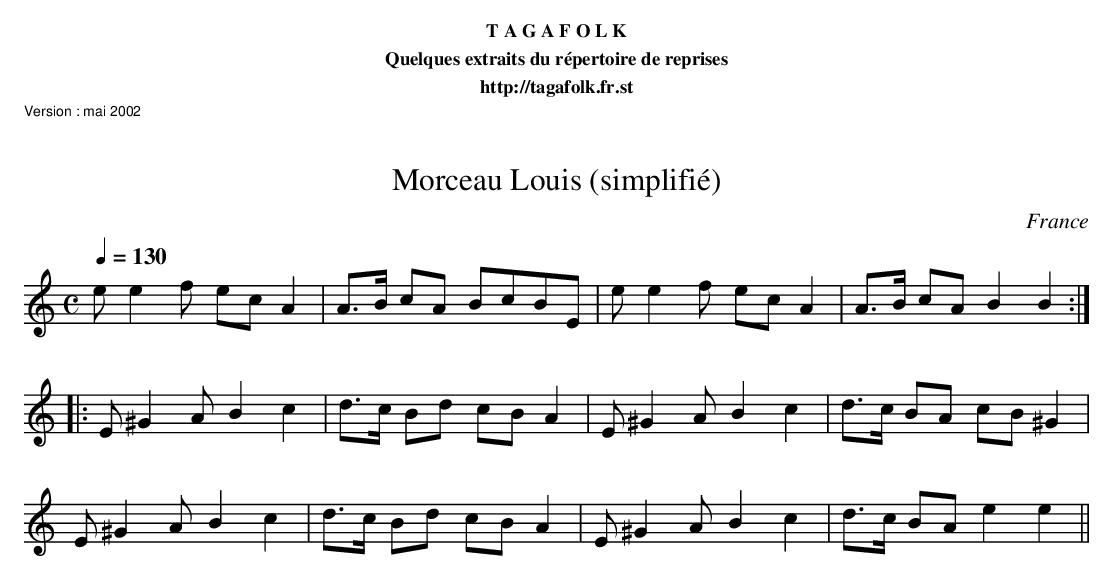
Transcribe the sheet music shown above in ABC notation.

X:1
T:Morceau Louis (simplifié)
O:France
M:C
L:1/8
Q:1/4=130
K:C
ee2f ecA2 | A>B cA BcBE | ee2f ecA2 | A>B cA B2B2 ::
E^G2 A B2 c2 | d>c Bd cBA2 | E^G2 A B2 c2 | d>c BA cB^G2 |
E^G2 A B2 c2 | d>c Bd cBA2 | E^G2 A B2 c2 | d>c BA e2e2 ||
